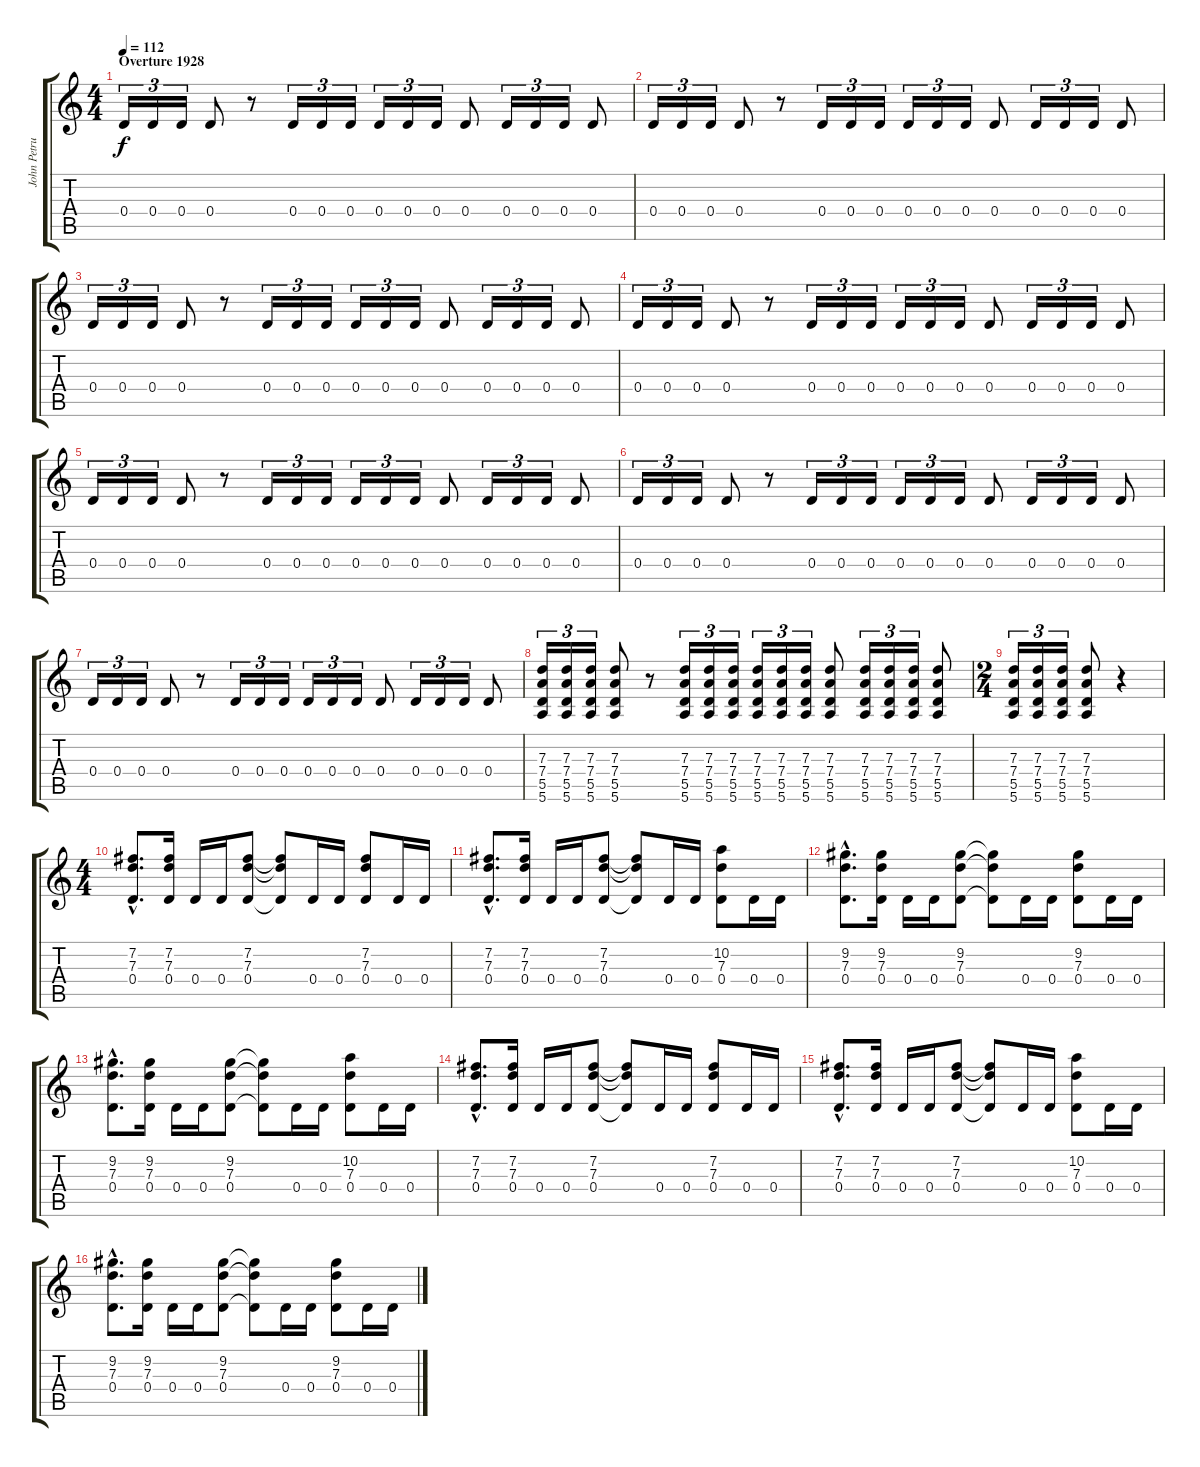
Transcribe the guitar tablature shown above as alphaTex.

\track ("John Petrucci - 6 Strings Guitar" "John Petru") {instrument distortionguitar}
\staff {score tabs}
\tuning (E4 B3 G3 D3 A2 E2) {hide}
\ts (4 4)
\section ("" "Overture 1928")
\tempo 112
\clef g2
\ks c
0.4.16{tu (3 2) dy f instrument distortionguitar} 0.4.16{tu (3 2)} 0.4.16{tu (3 2)} 0.4.8 r.8 0.4.16{tu (3 2)} 0.4.16{tu (3 2)} 0.4.16{tu (3 2)} 0.4.16{tu (3 2)} 0.4.16{tu (3 2)} 0.4.16{tu (3 2)} 0.4.8 0.4.16{tu (3 2)} 0.4.16{tu (3 2)} 0.4.16{tu (3 2)} 0.4.8 |
0.4.16{tu (3 2)} 0.4.16{tu (3 2)} 0.4.16{tu (3 2)} 0.4.8 r.8 0.4.16{tu (3 2)} 0.4.16{tu (3 2)} 0.4.16{tu (3 2)} 0.4.16{tu (3 2)} 0.4.16{tu (3 2)} 0.4.16{tu (3 2)} 0.4.8 0.4.16{tu (3 2)} 0.4.16{tu (3 2)} 0.4.16{tu (3 2)} 0.4.8 |
0.4.16{tu (3 2)} 0.4.16{tu (3 2)} 0.4.16{tu (3 2)} 0.4.8 r.8 0.4.16{tu (3 2)} 0.4.16{tu (3 2)} 0.4.16{tu (3 2)} 0.4.16{tu (3 2)} 0.4.16{tu (3 2)} 0.4.16{tu (3 2)} 0.4.8 0.4.16{tu (3 2)} 0.4.16{tu (3 2)} 0.4.16{tu (3 2)} 0.4.8 |
0.4.16{tu (3 2)} 0.4.16{tu (3 2)} 0.4.16{tu (3 2)} 0.4.8 r.8 0.4.16{tu (3 2)} 0.4.16{tu (3 2)} 0.4.16{tu (3 2)} 0.4.16{tu (3 2)} 0.4.16{tu (3 2)} 0.4.16{tu (3 2)} 0.4.8 0.4.16{tu (3 2)} 0.4.16{tu (3 2)} 0.4.16{tu (3 2)} 0.4.8 |
0.4.16{tu (3 2)} 0.4.16{tu (3 2)} 0.4.16{tu (3 2)} 0.4.8 r.8 0.4.16{tu (3 2)} 0.4.16{tu (3 2)} 0.4.16{tu (3 2)} 0.4.16{tu (3 2)} 0.4.16{tu (3 2)} 0.4.16{tu (3 2)} 0.4.8 0.4.16{tu (3 2)} 0.4.16{tu (3 2)} 0.4.16{tu (3 2)} 0.4.8 |
0.4.16{tu (3 2)} 0.4.16{tu (3 2)} 0.4.16{tu (3 2)} 0.4.8 r.8 0.4.16{tu (3 2)} 0.4.16{tu (3 2)} 0.4.16{tu (3 2)} 0.4.16{tu (3 2)} 0.4.16{tu (3 2)} 0.4.16{tu (3 2)} 0.4.8 0.4.16{tu (3 2)} 0.4.16{tu (3 2)} 0.4.16{tu (3 2)} 0.4.8 |
0.4.16{tu (3 2)} 0.4.16{tu (3 2)} 0.4.16{tu (3 2)} 0.4.8 r.8 0.4.16{tu (3 2)} 0.4.16{tu (3 2)} 0.4.16{tu (3 2)} 0.4.16{tu (3 2)} 0.4.16{tu (3 2)} 0.4.16{tu (3 2)} 0.4.8 0.4.16{tu (3 2)} 0.4.16{tu (3 2)} 0.4.16{tu (3 2)} 0.4.8 |
(7.3 7.4 5.5 5.6).16{tu (3 2)} (7.3 7.4 5.5 5.6).16{tu (3 2)} (7.3 7.4 5.5 5.6).16{tu (3 2)} (7.3 7.4 5.5 5.6).8 r.8 (7.3 7.4 5.5 5.6).16{tu (3 2)} (7.3 7.4 5.5 5.6).16{tu (3 2)} (7.3 7.4 5.5 5.6).16{tu (3 2)} (7.3 7.4 5.5 5.6).16{tu (3 2)} (7.3 7.4 5.5 5.6).16{tu (3 2)} (7.3 7.4 5.5 5.6).16{tu (3 2)} (7.3 7.4 5.5 5.6).8 (7.3 7.4 5.5 5.6).16{tu (3 2)} (7.3 7.4 5.5 5.6).16{tu (3 2)} (7.3 7.4 5.5 5.6).16{tu (3 2)} (7.3 7.4 5.5 5.6).8 |
\ts (2 4)
(7.3 7.4 5.5 5.6).16{tu (3 2)} (7.3 7.4 5.5 5.6).16{tu (3 2)} (7.3 7.4 5.5 5.6).16{tu (3 2)} (7.3 7.4 5.5 5.6).8 r.4 |
\ts (4 4)
(7.2{hac} 7.3{hac} 0.4{hac}).8{d} (7.2 7.3 0.4).16 0.4.16 0.4.16 (7.2 7.3 0.4).8 (7.2{t} 7.3{t} 0.4{t}).8 0.4.16 0.4.16 (7.2 7.3 0.4).8 0.4.16 0.4.16 |
(7.2{hac} 7.3{hac} 0.4{hac}).8{d} (7.2 7.3 0.4).16 0.4.16 0.4.16 (7.2 7.3 0.4).8 (7.2{t} 7.3{t} 0.4{t}).8 0.4.16 0.4.16 (10.2 7.3 0.4).8 0.4.16 0.4.16 |
(9.2{hac} 7.3{hac} 0.4{hac}).8{d} (9.2 7.3 0.4).16 0.4.16 0.4.16 (9.2 7.3 0.4).8 (9.2{t} 7.3{t} 0.4{t}).8 0.4.16 0.4.16 (9.2 7.3 0.4).8 0.4.16 0.4.16 |
(9.2{hac} 7.3{hac} 0.4{hac}).8{d} (9.2 7.3 0.4).16 0.4.16 0.4.16 (9.2 7.3 0.4).8 (9.2{t} 7.3{t} 0.4{t}).8 0.4.16 0.4.16 (10.2 7.3 0.4).8 0.4.16 0.4.16 |
(7.2{hac} 7.3{hac} 0.4{hac}).8{d} (7.2 7.3 0.4).16 0.4.16 0.4.16 (7.2 7.3 0.4).8 (7.2{t} 7.3{t} 0.4{t}).8 0.4.16 0.4.16 (7.2 7.3 0.4).8 0.4.16 0.4.16 |
(7.2{hac} 7.3{hac} 0.4{hac}).8{d} (7.2 7.3 0.4).16 0.4.16 0.4.16 (7.2 7.3 0.4).8 (7.2{t} 7.3{t} 0.4{t}).8 0.4.16 0.4.16 (10.2 7.3 0.4).8 0.4.16 0.4.16 |
(9.2{hac} 7.3{hac} 0.4{hac}).8{d} (9.2 7.3 0.4).16 0.4.16 0.4.16 (9.2 7.3 0.4).8 (9.2{t} 7.3{t} 0.4{t}).8 0.4.16 0.4.16 (9.2 7.3 0.4).8 0.4.16 0.4.16
